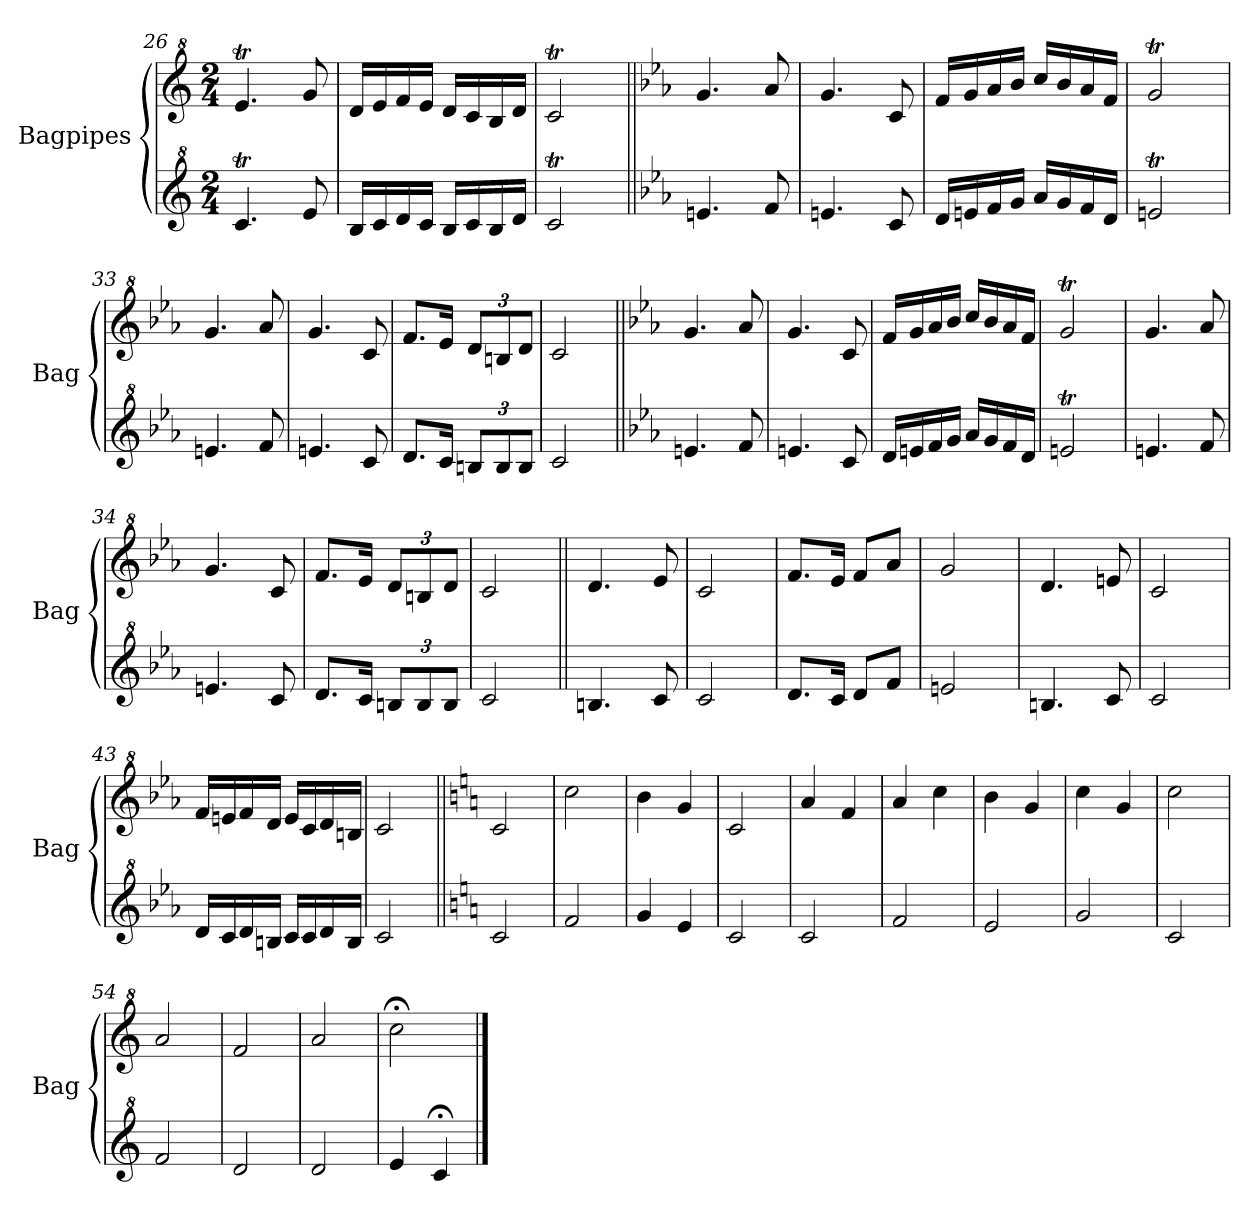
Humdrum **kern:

**kern	**kern
*part2	*part1
*staff2	*staff1
*I"Bagpipes	*I"Bagpipes
*I'Bag	*I'Bag
*clefG^2	*clefG^2
*k[]	*k[]
*C:	*C:
*M2/4	*M2/4
=26a	=26a
4.ccT/	4.eet/
8ee/	8gg/
=27a	=27a
16b/LL	16dd/LL
16cc/	16ee/
16dd/	16ff/
16cc/JJ	16ee/JJ
16b/LL	16dd/LL
16cc/	16cc/
16b/	16b/
16dd/JJ	16dd/JJ
=28a	=28a
2ccT/	2ccT/
=29||	=29||
*k[b-e-a-]	*k[b-e-a-]
*E-:	*E-:
4.een/	4.gg/
8ff/	8aa-/
=30	=30
4.een/	4.gg/
8cc/	8cc/
=31	=31
16dd/LL	16ff/LL
16een/	16gg/
16ff/	16aa-/
16gg/JJ	16bb-/JJ
16aa-/LL	16ccc/LL
16gg/	16bb-/
16ff/	16aa-/
16dd/JJ	16ff/JJ
=32	=32
2eent/	2ggt/
!!LO:LB:g=z
=33	=33
4.een/	4.gg/
8ff/	8aa-/
=34	=34
4.een/	4.gg/
8cc/	8cc/
=35	=35
8.dd/L	8.ff/L
16cc/Jk	16ee-/Jk
*Xbrackettup	*Xbrackettup
12bn/L	12dd/L
12b/	12bn/
12b/J	12dd/J
=36	=36
2cc/	2cc/
=29a||	=29a||
*k[b-e-a-]	*k[b-e-a-]
*E-:	*E-:
4.een/	4.gg/
8ff/	8aa-/
=30a	=30a
4.een/	4.gg/
8cc/	8cc/
=31a	=31a
16dd/LL	16ff/LL
16een/	16gg/
16ff/	16aa-/
16gg/JJ	16bb-/JJ
16aa-/LL	16ccc/LL
16gg/	16bb-/
16ff/	16aa-/
16dd/JJ	16ff/JJ
=32a	=32a
2eent/	2ggt/
!!LO:LB:g=z
=33a	=33a
4.een/	4.gg/
8ff/	8aa-/
=34a	=34a
4.een/	4.gg/
8cc/	8cc/
=35a	=35a
8.dd/L	8.ff/L
16cc/Jk	16ee-/Jk
12bn/L	12dd/L
12b/	12bn/
12b/J	12dd/J
=36a	=36a
2cc/	2cc/
=37||	=37||
4.bn/	4.dd/
8cc/	8ee-/
=38	=38
2cc/	2cc/
=39	=39
8.dd/L	8.ff/L
16cc/Jk	16ee-/Jk
8dd/L	8ff/L
8ff/J	8aa-/J
=40	=40
2een/	2gg/
=41	=41
4.bn/	4.dd/
8cc/	8een/
=42	=42
2cc/	2cc/
=43	=43
16dd/LL	16ff/LL
16cc/	16een/
16dd/	16ff/
16bn/JJ	16dd/JJ
16cc/LL	16ee/LL
16cc/	16cc/
16dd/	16dd/
16b/JJ	16bn/JJ
=44	=44
2cc/	2cc/
!!LO:LB:g=z
=45||	=45||
*k[]	*k[]
*C:	*C:
2cc/	2cc/
=46	=46
2ff/	2ccc\
=47	=47
4gg/	4bb\
4ee/	4gg/
=48	=48
2cc/	2cc/
=49	=49
2cc/	4aa/
.	4ff/
=50	=50
2ff/	4aa/
.	4ccc\
=51	=51
2ee/	4bb\
.	4gg/
=52	=52
2gg/	4ccc\
.	4gg/
=53	=53
2cc/	2ccc\
=54	=54
2ff/	2aa/
=55	=55
2dd/	2ff/
=56	=56
2dd/	2aa/
=57	=57
4ee/	2ccc;\
4cc;/	.
==	==
*-	*-
